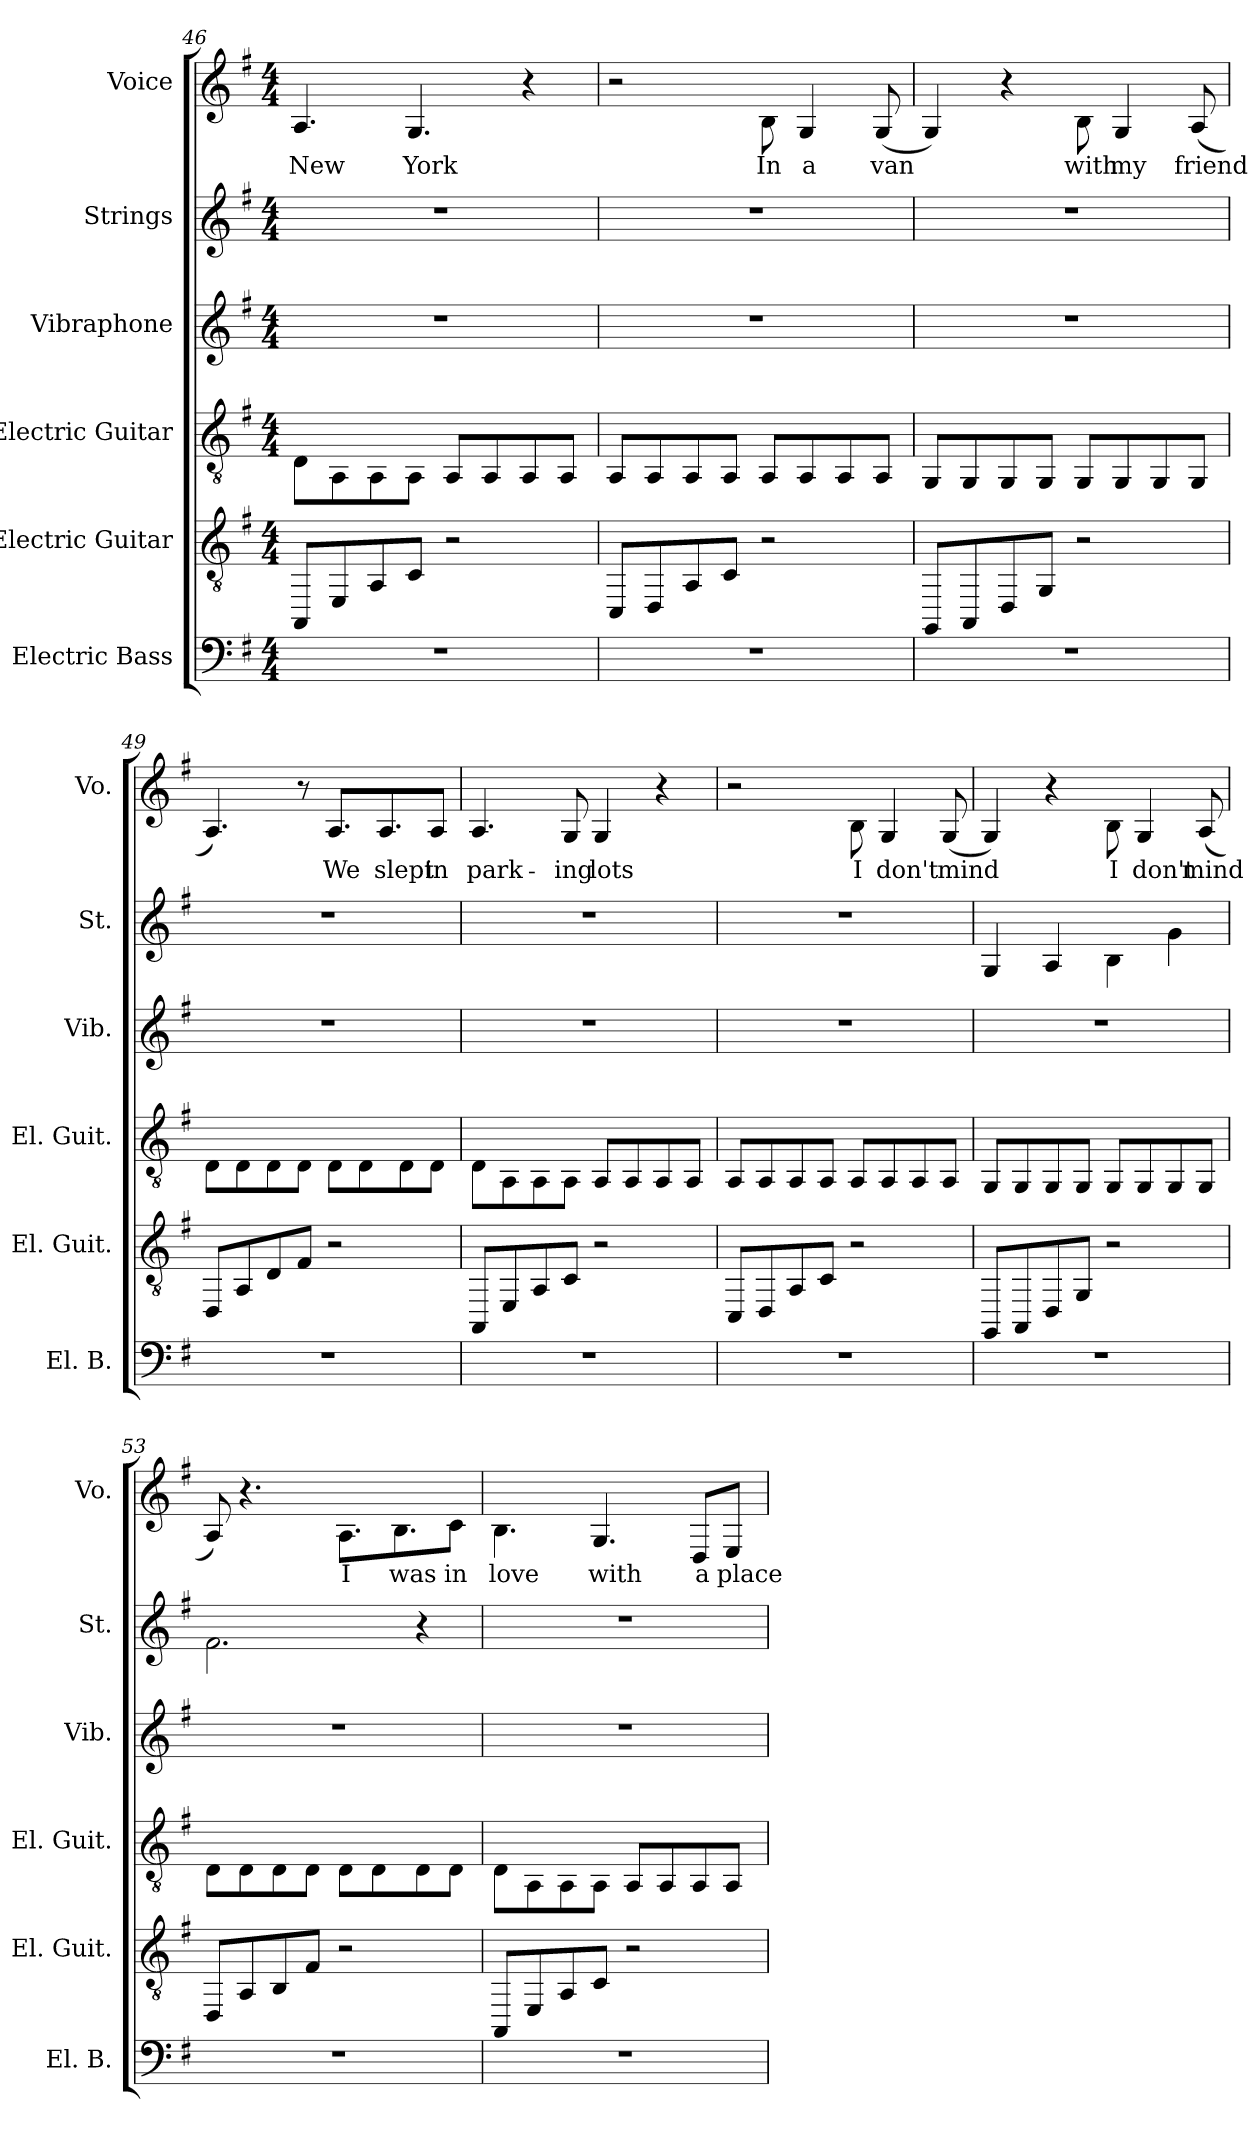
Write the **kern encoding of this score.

**kern	**kern	**kern	**kern	**kern	**kern	**text
*part6	*part5	*part4	*part3	*part2	*part1	*part1
*staff6	*staff5	*staff4	*staff3	*staff2	*staff1	*staff1
*I"Electric Bass	*I"Electric Guitar	*I"Electric Guitar	*I"Vibraphone	*I"Strings	*I"Voice	*
*I'El. B.	*I'El. Guit.	*I'El. Guit.	*I'Vib.	*I'St.	*I'Vo.	*
!!LO:LB:g=z
*clefF4	*clefGv2	*clefGv2	*clefG2	*clefG2	*clefG2	*
*k[f#]	*k[f#]	*k[f#]	*k[f#]	*k[f#]	*k[f#]	*
*M4/4	*M4/4	*M4/4	*M4/4	*M4/4	*M4/4	*
=46	=46	=46	=46	=46	=46	=46
1r	8AAA/L	8D\L	1r	1r	4.A/	New
.	8EE/	8AA\	.	.	.	.
.	8AA/	8AA\	.	.	.	.
.	8C/J	8AA\J	.	.	4.G/	York
.	2r	8AA/L	.	.	.	.
.	.	8AA/	.	.	.	.
.	.	8AA/	.	.	4r	.
.	.	8AA/J	.	.	.	.
=47	=47	=47	=47	=47	=47	=47
1r	8CC/L	8AA/L	1r	1r	2r	.
.	8DD/	8AA/	.	.	.	.
.	8AA/	8AA/	.	.	.	.
.	8C/J	8AA/J	.	.	.	.
.	2r	8AA/L	.	.	8B\	In
.	.	8AA/	.	.	4G/	a
.	.	8AA/	.	.	.	.
.	.	8AA/J	.	.	(8G/	van
=48	=48	=48	=48	=48	=48	=48
1r	8GGG/L	8GG/L	1r	1r	4G/)	.
.	8AAA/	8GG/	.	.	.	.
.	8DD/	8GG/	.	.	4r	.
.	8GG/J	8GG/J	.	.	.	.
.	2r	8GG/L	.	.	8B\	with
.	.	8GG/	.	.	4G/	my
.	.	8GG/	.	.	.	.
.	.	8GG/J	.	.	(8A/	friend
=49	=49	=49	=49	=49	=49	=49
1r	8DD/L	8D\L	1r	1r	4.A/)	.
.	8AA/	8D\	.	.	.	.
.	8D/	8D\	.	.	.	.
.	8F#/J	8D\J	.	.	8r	.
.	2r	8D\L	.	.	8.A/L	We
.	.	8D\	.	.	.	.
.	.	.	.	.	8.A/	slept
.	.	8D\	.	.	.	.
.	.	8D\J	.	.	8A/J	in
!!LO:PB:g=z
=50	=50	=50	=50	=50	=50	=50
1r	8AAA/L	8D\L	1r	1r	4.A/	park-
.	8EE/	8AA\	.	.	.	.
.	8AA/	8AA\	.	.	.	.
.	8C/J	8AA\J	.	.	8G/	-ing
.	2r	8AA/L	.	.	4G/	lots
.	.	8AA/	.	.	.	.
.	.	8AA/	.	.	4r	.
.	.	8AA/J	.	.	.	.
=51	=51	=51	=51	=51	=51	=51
1r	8CC/L	8AA/L	1r	1r	2r	.
.	8DD/	8AA/	.	.	.	.
.	8AA/	8AA/	.	.	.	.
.	8C/J	8AA/J	.	.	.	.
.	2r	8AA/L	.	.	8B\	I
.	.	8AA/	.	.	4G/	don't
.	.	8AA/	.	.	.	.
.	.	8AA/J	.	.	(8G/	mind
=52	=52	=52	=52	=52	=52	=52
1r	8GGG/L	8GG/L	1r	4G/	4G/)	.
.	8AAA/	8GG/	.	.	.	.
.	8DD/	8GG/	.	4A/	4r	.
.	8GG/J	8GG/J	.	.	.	.
.	2r	8GG/L	.	4B\	8B\	I
.	.	8GG/	.	.	4G/	don't
.	.	8GG/	.	4g\	.	.
.	.	8GG/J	.	.	(8A/	mind
!!LO:LB:g=z
=53	=53	=53	=53	=53	=53	=53
1r	8DD/L	8D\L	1r	2.f#\	8A/)	.
.	8AA/	8D\	.	.	4.r	.
.	8BB/	8D\	.	.	.	.
.	8F#/J	8D\J	.	.	.	.
.	2r	8D\L	.	.	8.A\L	I
.	.	8D\	.	.	.	.
.	.	.	.	.	8.B\	was
.	.	8D\	.	4r	.	.
.	.	8D\J	.	.	8c\J	in
=54	=54	=54	=54	=54	=54	=54
1r	8AAA/L	8D\L	1r	1r	4.B\	love
.	8EE/	8AA\	.	.	.	.
.	8AA/	8AA\	.	.	.	.
.	8C/J	8AA\J	.	.	4.G/	with
.	2r	8AA/L	.	.	.	.
.	.	8AA/	.	.	.	.
.	.	8AA/	.	.	8D/L	a
.	.	8AA/J	.	.	8E/J	place
=	=	=	=	=	=	=
*-	*-	*-	*-	*-	*-	*-
